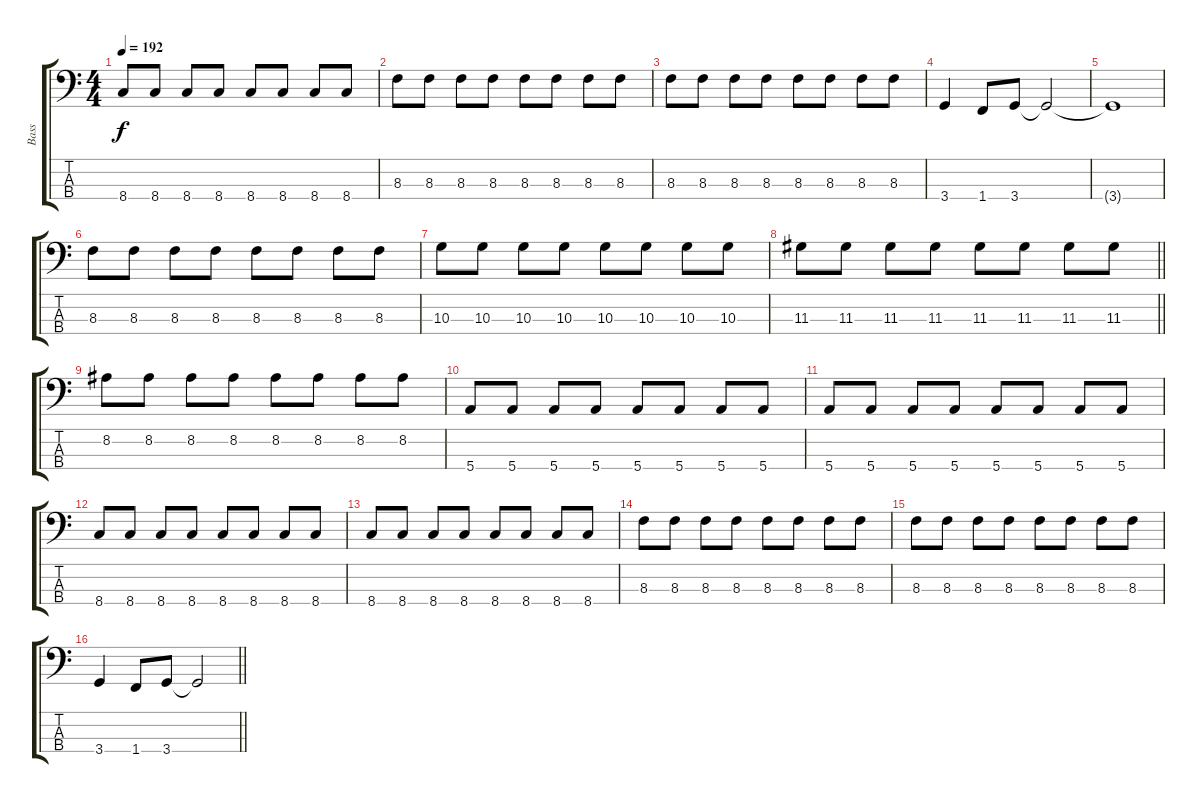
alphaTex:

\track ("Bass" "Bass") {instrument slapbass2}
\staff {score tabs}
\tuning (G2 D2 A1 E1) {hide}
\ts (4 4)
\tempo 192
\clef f4
\ks c
8.4.8{dy f} 8.4.8 8.4.8 8.4.8 8.4.8 8.4.8 8.4.8 8.4.8 |
8.3.8 8.3.8 8.3.8 8.3.8 8.3.8 8.3.8 8.3.8 8.3.8 |
8.3.8 8.3.8 8.3.8 8.3.8 8.3.8 8.3.8 8.3.8 8.3.8 |
3.4.4 1.4.8 3.4.8 3.4{t}.2 |
3.4{t}.1 |
8.3.8 8.3.8 8.3.8 8.3.8 8.3.8 8.3.8 8.3.8 8.3.8 |
10.3.8 10.3.8 10.3.8 10.3.8 10.3.8 10.3.8 10.3.8 10.3.8 |
\barLineRight lightlight
11.3.8 11.3.8 11.3.8 11.3.8 11.3.8 11.3.8 11.3.8 11.3.8 |
8.2.8 8.2.8 8.2.8 8.2.8 8.2.8 8.2.8 8.2.8 8.2.8 |
5.4.8 5.4.8 5.4.8 5.4.8 5.4.8 5.4.8 5.4.8 5.4.8 |
5.4.8 5.4.8 5.4.8 5.4.8 5.4.8 5.4.8 5.4.8 5.4.8 |
8.4.8 8.4.8 8.4.8 8.4.8 8.4.8 8.4.8 8.4.8 8.4.8 |
8.4.8 8.4.8 8.4.8 8.4.8 8.4.8 8.4.8 8.4.8 8.4.8 |
8.3.8 8.3.8 8.3.8 8.3.8 8.3.8 8.3.8 8.3.8 8.3.8 |
8.3.8 8.3.8 8.3.8 8.3.8 8.3.8 8.3.8 8.3.8 8.3.8 |
\barLineRight lightlight
3.4.4 1.4.8 3.4.8 3.4{t}.2
